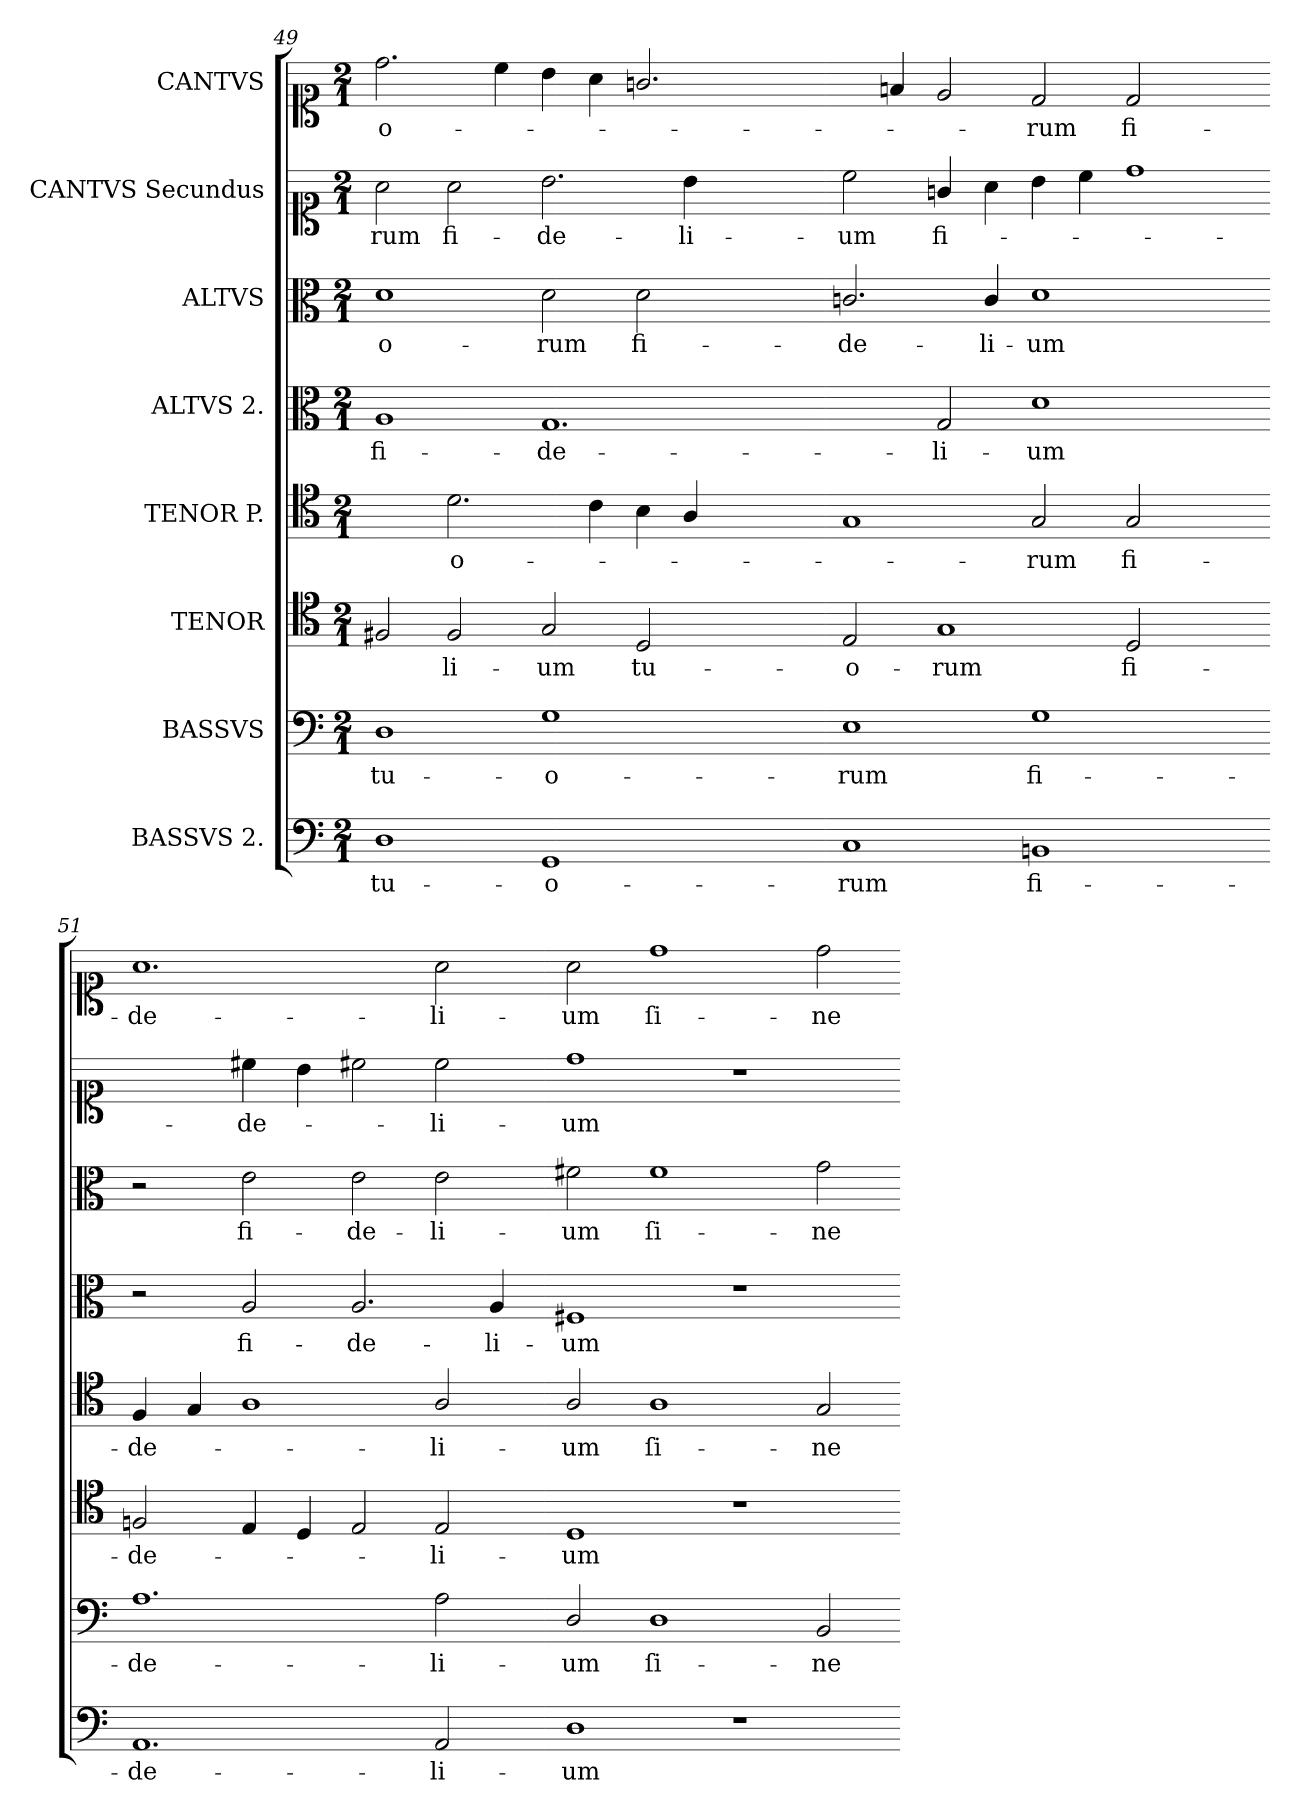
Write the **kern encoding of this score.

**kern	**text	**kern	**text	**kern	**text	**kern	**text	**kern	**text	**kern	**text	**kern	**text	**kern	**text
*part8	*part8	*part7	*part7	*part6	*part6	*part5	*part5	*part4	*part4	*part3	*part3	*part2	*part2	*part1	*part1
*staff8	*staff8	*staff7	*staff7	*staff6	*staff6	*staff5	*staff5	*staff4	*staff4	*staff3	*staff3	*staff2	*staff2	*staff1	*staff1
*I"BASSVS 2.	*	*I"BASSVS	*	*I"TENOR	*	*I"TENOR P.	*	*I"ALTVS 2.	*	*I"ALTVS	*	*I"CANTVS Secundus	*	*I"CANTVS	*
*clefF4	*	*clefF4	*	*clefC4	*	*clefC4	*	*clefC3	*	*clefC3	*	*clefC1	*	*clefC1	*
*k[]	*	*k[]	*	*k[]	*	*k[]	*	*k[]	*	*k[]	*	*k[]	*	*k[]	*
*M2/1	*	*M2/1	*	*M2/1	*	*M2/1	*	*M2/1	*	*M2/1	*	*M2/1	*	*M2/1	*
=49	=49	=49	=49	=49	=49	=49	=49	=49	=49	=49	=49	=49	=49	=49	=49
1D	tu-	1D	tu-	2F#X/	.	2ryy	.	1A	fi-	1d	-o-	2a\	-rum	2.dd\	-o-
.	.	.	.	2F#/	-li-	2.d\	-o-	.	.	.	.	2a\	fi-	.	.
.	.	.	.	.	.	.	.	.	.	.	.	.	.	4cc\	.
1GG	-o-	1G	-o-	2G/	-um	.	.	1.G	-de-	2d\	-rum	2.b\	-de-	4b\	.
.	.	.	.	.	.	4c\	.	.	.	.	.	.	.	4a\	.
!	!	!	!	!	!LO:LY:i	!	!	!	!	!	!	!	!	!	!
.	.	.	.	2D/	tu-	4B\	.	.	.	2d\	fi-	.	.	2.gn/	.
.	.	.	.	.	.	4A/	.	.	.	.	.	4b\	-li-	.	.
2ryy	.	2ryy	.	2ryy	.	2ryy	.	.	.	2ryy	.	2ryy	.	.	.
.	.	.	.	.	.	.	.	.	.	.	.	.	.	4ryy	.
=50-	=50-	=50-	=50-	=50-	=50-	=50-	=50-	=50-	=50-	=50-	=50-	=50-	=50-	=50-	=50-
!	!	!	!	!	!LO:LY:i	!	!	!	!	!	!	!	!	!	!
1C	-rum	1E	-rum	2E/	-o-	1G	.	2ryy	.	2.cn/	-de-	2cc\	-um	4ryy	.
.	.	.	.	.	.	.	.	.	.	.	.	.	.	4fn/	.
!	!	!	!	!	!LO:LY:i	!	!	!	!	!	!	!	!	!	!
.	.	.	.	1G	-rum	.	.	2G/	-li-	.	.	4gn/	fi-	2e/	.
.	.	.	.	.	.	.	.	.	.	4c/	-li-	4a\	.	.	.
1BBn	fi-	1G	fi-	.	.	2G/	-rum	1d	-um	1d	-um	4b\	.	2d/	-rum
.	.	.	.	.	.	.	.	.	.	.	.	4cc\	.	.	.
!	!	!	!	!	!LO:LY:i	!	!	!	!	!	!	!	!	!	!
.	.	.	.	2D/	fi-	2G/	fi-	.	.	.	.	1dd\	.	2d/	fi-
2ryy	.	2ryy	.	2ryy	.	2ryy	.	2ryy	.	2ryy	.	.	.	2ryy	.
=51-	=51-	=51-	=51-	=51-	=51-	=51-	=51-	=51-	=51-	=51-	=51-	=51-	=51-	=51-	=51-
!	!	!	!	!	!LO:LY:i	!	!	!	!	!	!	!	!	!	!
1.AA	-de-	1.A	-de-	2Fn/	-de-	4F/	-de-	2r	.	2r	.	2ryy	.	1.a	-de-
.	.	.	.	.	.	4G/	.	.	.	.	.	.	.	.	.
.	.	.	.	4E/	.	1A	.	2A/	fi-	2e\	fi-	4cc#X\	-de-	.	.
.	.	.	.	4D/	.	.	.	.	.	.	.	4b\	.	.	.
.	.	.	.	2E/	.	.	.	2.A/	-de-	2e\	-de-	2cc#X\	.	.	.
!	!	!	!	!	!LO:LY:i	!	!	!	!	!	!	!	!	!	!
2AA/	-li-	2A\	-li-	2E/	-li-	2A/	-li-	.	.	2e\	-li-	2cc#\	-li-	2a\	-li-
.	.	.	.	.	.	.	.	4A/	-li-	.	.	.	.	.	.
=52-	=52-	=52-	=52-	=52-	=52-	=52-	=52-	=52-	=52-	=52-	=52-	=52-	=52-	=52-	=52-
!	!	!	!	!	!LO:LY:i	!	!	!	!	!	!	!	!	!	!
1D	-um	2D/	-um	1D	-um	2A/	-um	1F#X	-um	2f#X\	-um	1dd	-um	2a\	-um
.	.	1D	ſi-	.	.	1A	ſi-	.	.	1f#	ſi-	.	.	1dd	ſi-
1r	.	.	.	1r	.	.	.	1r	.	.	.	1r	.	.	.
.	.	2BB/	-ne	.	.	2G/	-ne	.	.	2g\	-ne	.	.	2dd\	-ne
=-	=-	=-	=-	=-	=-	=-	=-	=-	=-	=-	=-	=-	=-	=-	=-
*-	*-	*-	*-	*-	*-	*-	*-	*-	*-	*-	*-	*-	*-	*-	*-
